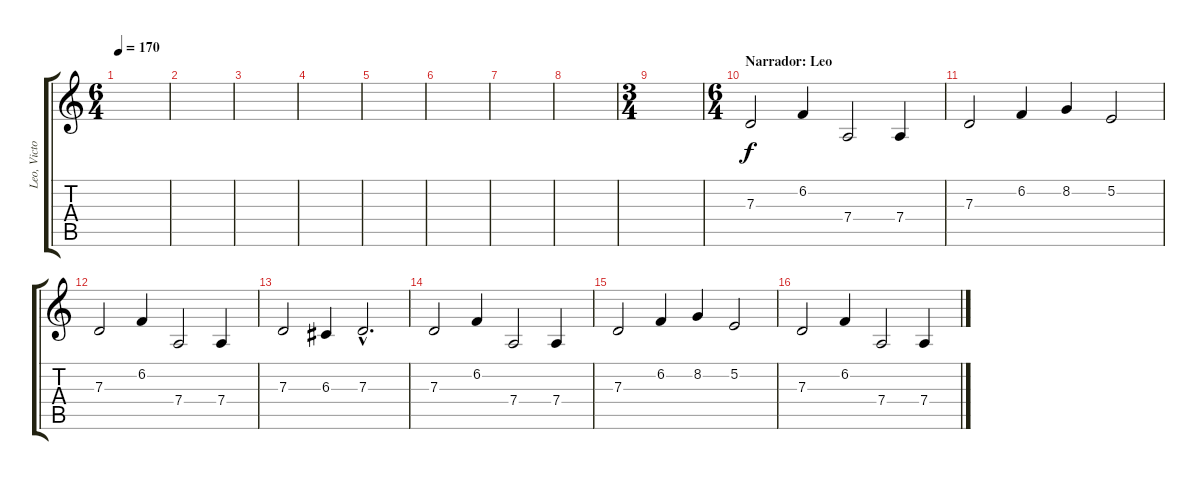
\track ("Leo, Victor, Jose y Aurora" "Leo, Victo") {instrument lead1square}
\staff {score tabs}
\tuning (E4 B3 G3 D3 A2 E2) {hide}
\ts (6 4)
\tempo 170
\clef g2
\ks c
|
|
|
|
|
|
|
|
\ts (3 4)
|
\ts (6 4)
\section ("" "Narrador: Leo")
7.3.2{volume 16 instrument lead1square} 6.2.4 7.4.2 7.4.4 |
7.3.2 6.2.4 8.2.4 5.2.2 |
7.3.2 6.2.4 7.4.2 7.4.4 |
7.3.2 6.3.4 7.3{hac}.2{d} |
7.3.2 6.2.4 7.4.2 7.4.4 |
7.3.2 6.2.4 8.2.4 5.2.2 |
7.3.2 6.2.4 7.4.2 7.4.4
